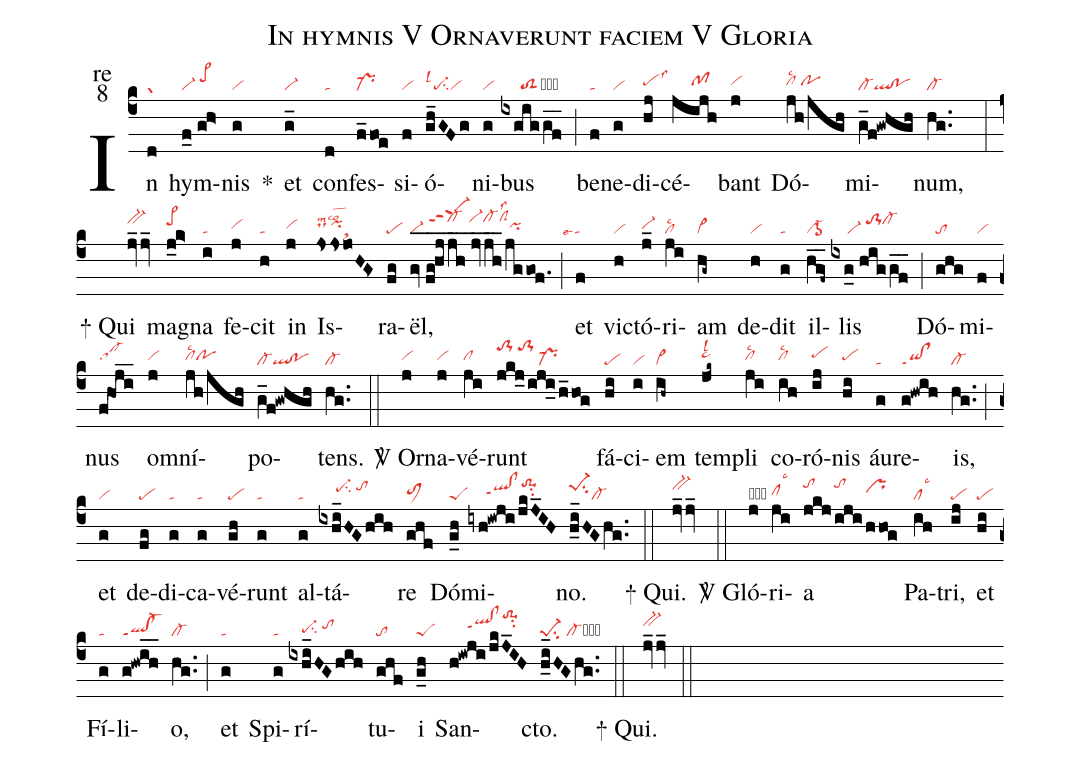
name:In hymnis V Ornaverunt faciem V Gloria;
office-part:re;
mode:8;
nabc-lines:1;
%%
(c4) In(d|gr) hym(f_0//gh>|vi-/pe>hj)nis(g|vi) <sp>*</sp>()
et(g_|vi-) con(d|ta)fes(f_1foe|pr-)si(f|vi)ó(gh_GFg|pe-su2lsl1vi)ni(g|vi)bus(ixgig/gf__|//////toS2clS-2lsco2) (;)
be(f|ta)ne(g|vi)di(hj|pehhlss3)cé(jijh|//////pfhh)bant(j|vihh)
Dó(jh/jgh|clhhlsc2/pohh)mi(g_f!gwhgh|cl-ql!po)num,(hg..|cl-) (:)

<sp>+</sp> Qui(jv_jv_|bv-hj) mag(j_k>|pe>hj)na(i|ta) fe(j|vihh)cit(h|ta) in(j|vihh)
Is(jssjoHG>|dshilsm2pihilsco2`sthe)ra(fg|pe)ël,(gv_//fg_!hj_|vi-/vi-hkppt3|jh__//jv_jh__/jggof.|cl-hk//vi-hkcl-hkclShklss2pihh) (;)
et(f|````talse4) vic(h|vi)tó(j_|vi-hh)ri(ji|cllsc2)am(hg~|vi>) de(h|vi)dit(g|ta)
il(hg__f~|cl->1)lis(ixg_0//hig/gf__|/////vi-/to-1hjcl-hj) (;)
Dó(ghg|to)mi(f|vi)nus(f@hoji__|sahh!cl-hh) om(j|vihh)ní(jh/jgh|clhhlsc2pohh)po(g_f!gwhgh|cl-ql!po)tens.(hg..|cl-) (::)

<sp>V/</sp> Or(j|vihh)na(j|vihh)vé(ji|clhh)runt(jkj_/iji_/h_hog|to-1hl/to-1hl/pr-) fá(hi|pe)ci(i|vi)em(ih~|vi>)
tem(jk~|pe~hilsl2)pli(ji|clhhlsc2) co(ih|clhhlsc2)ró(ij|pehi)nis(hi|pehh) áu(g|ta)re(g!hwih|qi!clppt1)is,(hg..|cl-) (;)
et(g|vi) de(fg|pe)di(g|ta)ca(g|ta)vé(gh|pe)runt(g|ta) al(g|ta)tá(ixhi_HGhih|/////pe-hisu2/tohj)re(ghf|toM1hh)
Dó(g_h|peS)mi(iyh!iwji/jkJ_IH|/////qlhh!clhhppt1to-1hksu2)no.(h_i_HGhg..|pe-1hjsu2cl-) (::)

<sp>+</sp> Qui.(jv_jv_|bv-hj) (::)

<sp>V/</sp> Gló(j|obvihh)ri(ji|clhhlsc3)a(jkj|tohk|iji|tohk|hhog|prhi) Pa(ih|cllsc3)tri,(ij|pe) et(hi|pe) Fí(g|ta)li(g!hwih__|ql!cl-ppt1)o,(hg..|cl-) (;) et(g|ta) Spi(g|ta)rí(ixhi_HG/hih|////pe-hgsu2/tohi)tu(ghf|to)i(g_h|peS) San(h!iwji/jkJ_IH|/////qlhi!clhippt1to-1hmsu2)cto.(h_i_HGhg..|pe-1su2/cl-cb) (::)

<sp>+</sp> Qui.(jv_jv_|bv-hj) (::)
